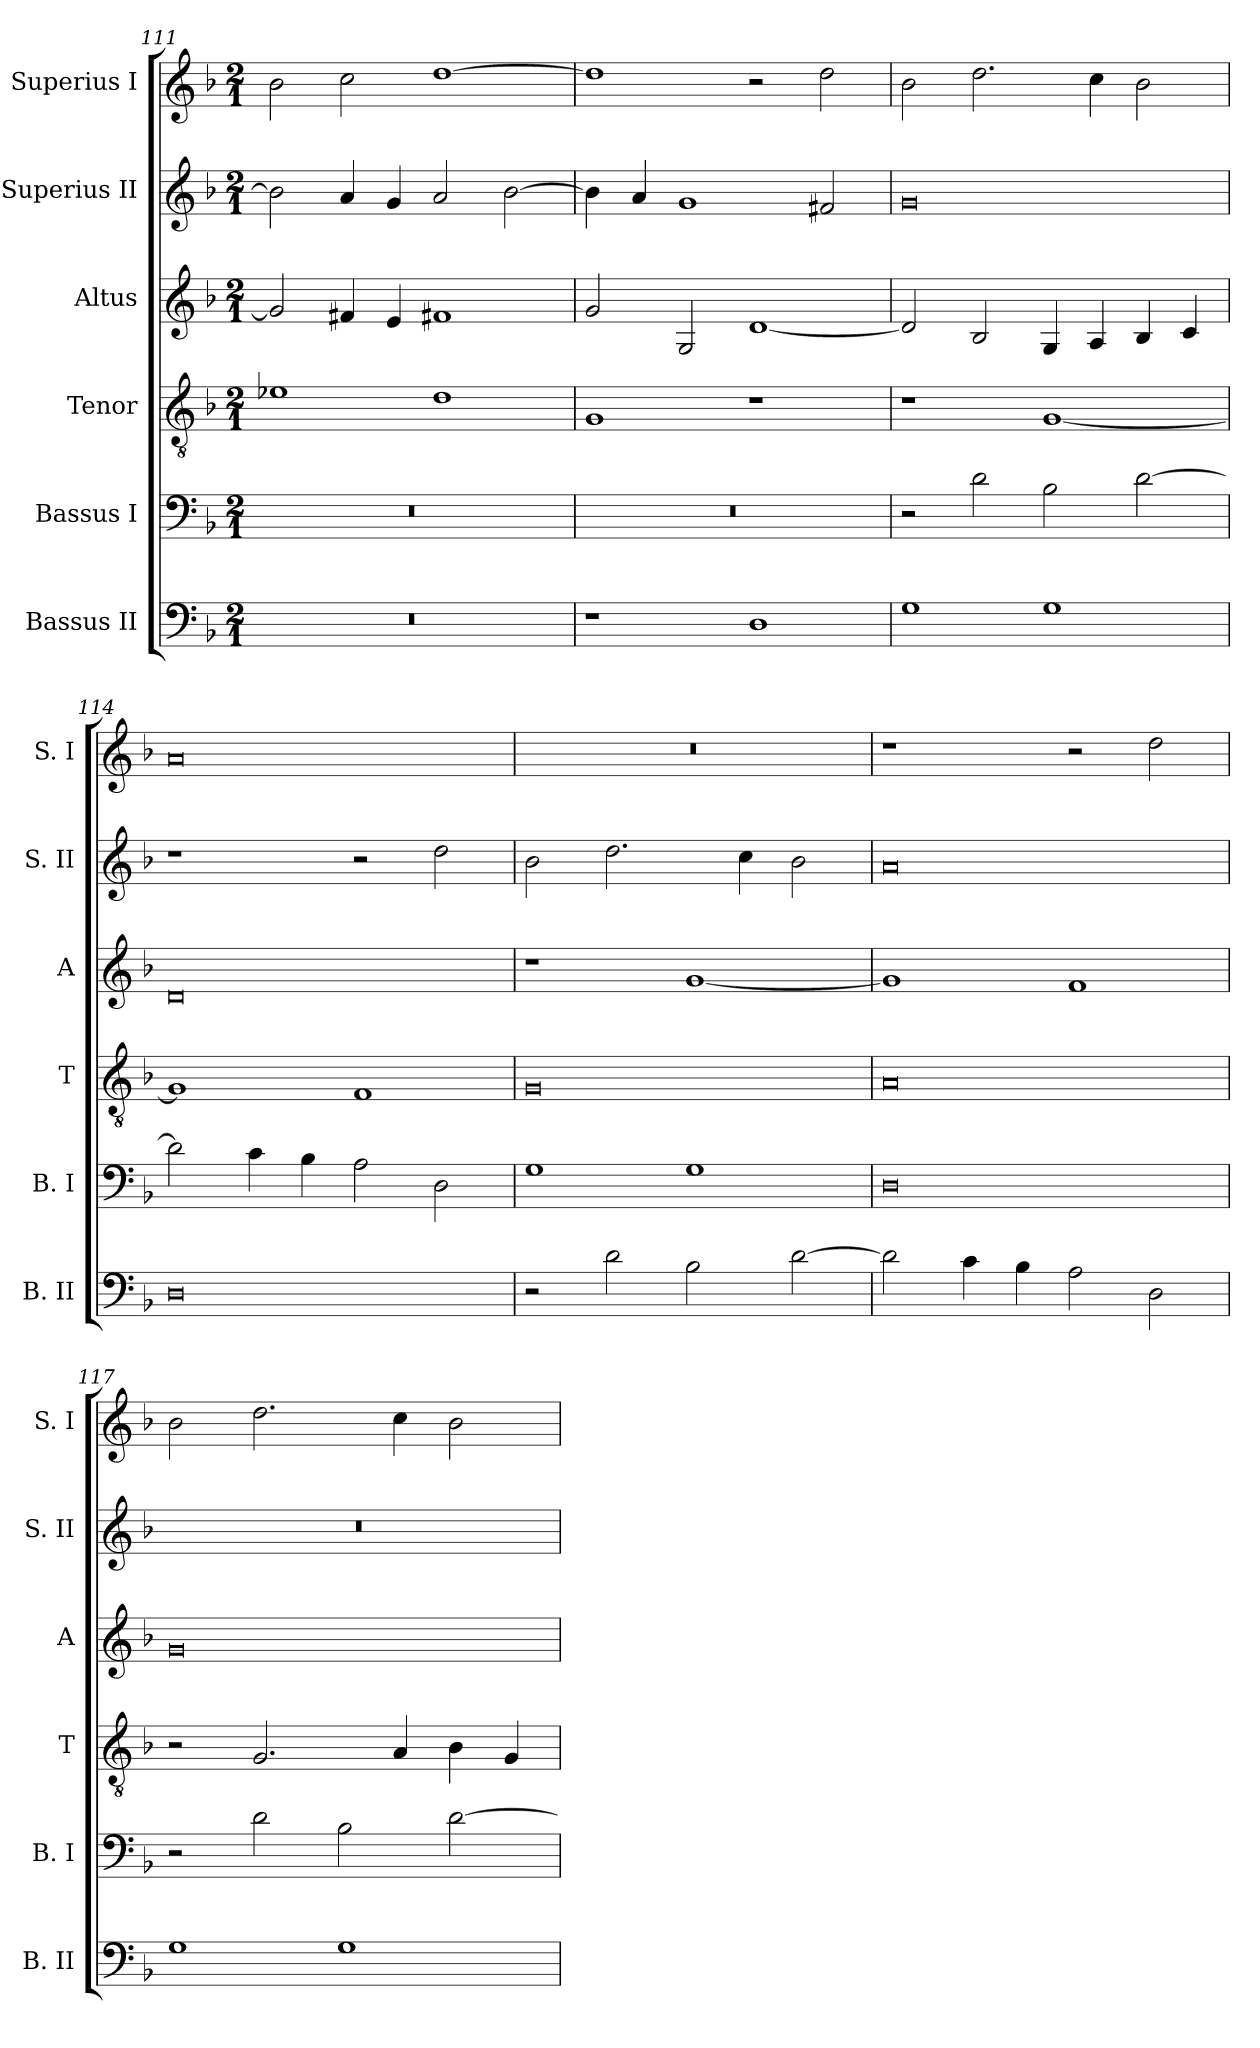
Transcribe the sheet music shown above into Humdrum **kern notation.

**kern	**kern	**kern	**kern	**kern	**kern
*part6	*part5	*part4	*part3	*part2	*part1
*staff6	*staff5	*staff4	*staff3	*staff2	*staff1
*I"Bassus II	*I"Bassus I	*I"Tenor	*I"Altus	*I"Superius II	*I"Superius I
*I'B. II	*I'B. I	*I'T	*I'A	*I'S. II	*I'S. I
*clefF4	*clefF4	*clefGv2	*clefG2	*clefG2	*clefG2
*k[b-]	*k[b-]	*k[b-]	*k[b-]	*k[b-]	*k[b-]
*F:	*F:	*F:	*F:	*F:	*F:
*M2/1	*M2/1	*M2/1	*M2/1	*M2/1	*M2/1
=111	=111	=111	=111	=111	=111
0r	0r	1e-X	2g]	2b-]	2b-
.	.	.	4f#X	4a	2cc
.	.	.	4e	4g	.
.	.	1d	1f#X	2a	[1dd
.	.	.	.	[2b-	.
=112	=112	=112	=112	=112	=112
1r	0r	1G	2g	4b-]	1dd]
.	.	.	.	4a	.
.	.	.	2G	1g	.
1D	.	1r	[1d	.	2r
.	.	.	.	2f#X	2dd
=113	=113	=113	=113	=113	=113
1G	2r	1r	2d]	0g	2b-
.	2d	.	2B-	.	2.dd
1G	2B-	[1G	4G	.	.
.	.	.	4A	.	4cc
.	[2d	.	4B-	.	2b-
.	.	.	4c	.	.
=114	=114	=114	=114	=114	=114
0D	2d]	1G]	0d	1r	0a
.	4c	.	.	.	.
.	4B-	.	.	.	.
.	2A	1F	.	2r	.
.	2D	.	.	2dd	.
=115	=115	=115	=115	=115	=115
2r	1G	0G	1r	2b-	0r
2d	.	.	.	2.dd	.
2B-	1G	.	[1g	.	.
.	.	.	.	4cc	.
[2d	.	.	.	2b-	.
=116	=116	=116	=116	=116	=116
2d]	0D	0A	1g]	0a	1r
4c	.	.	.	.	.
4B-	.	.	.	.	.
2A	.	.	1f	.	2r
2D	.	.	.	.	2dd
=117	=117	=117	=117	=117	=117
1G	2r	2r	0g	0r	2b-
.	2d	2.G	.	.	2.dd
1G	2B-	.	.	.	.
.	.	4A	.	.	4cc
.	[2d	4B-	.	.	2b-
.	.	4G	.	.	.
=	=	=	=	=	=
*-	*-	*-	*-	*-	*-
